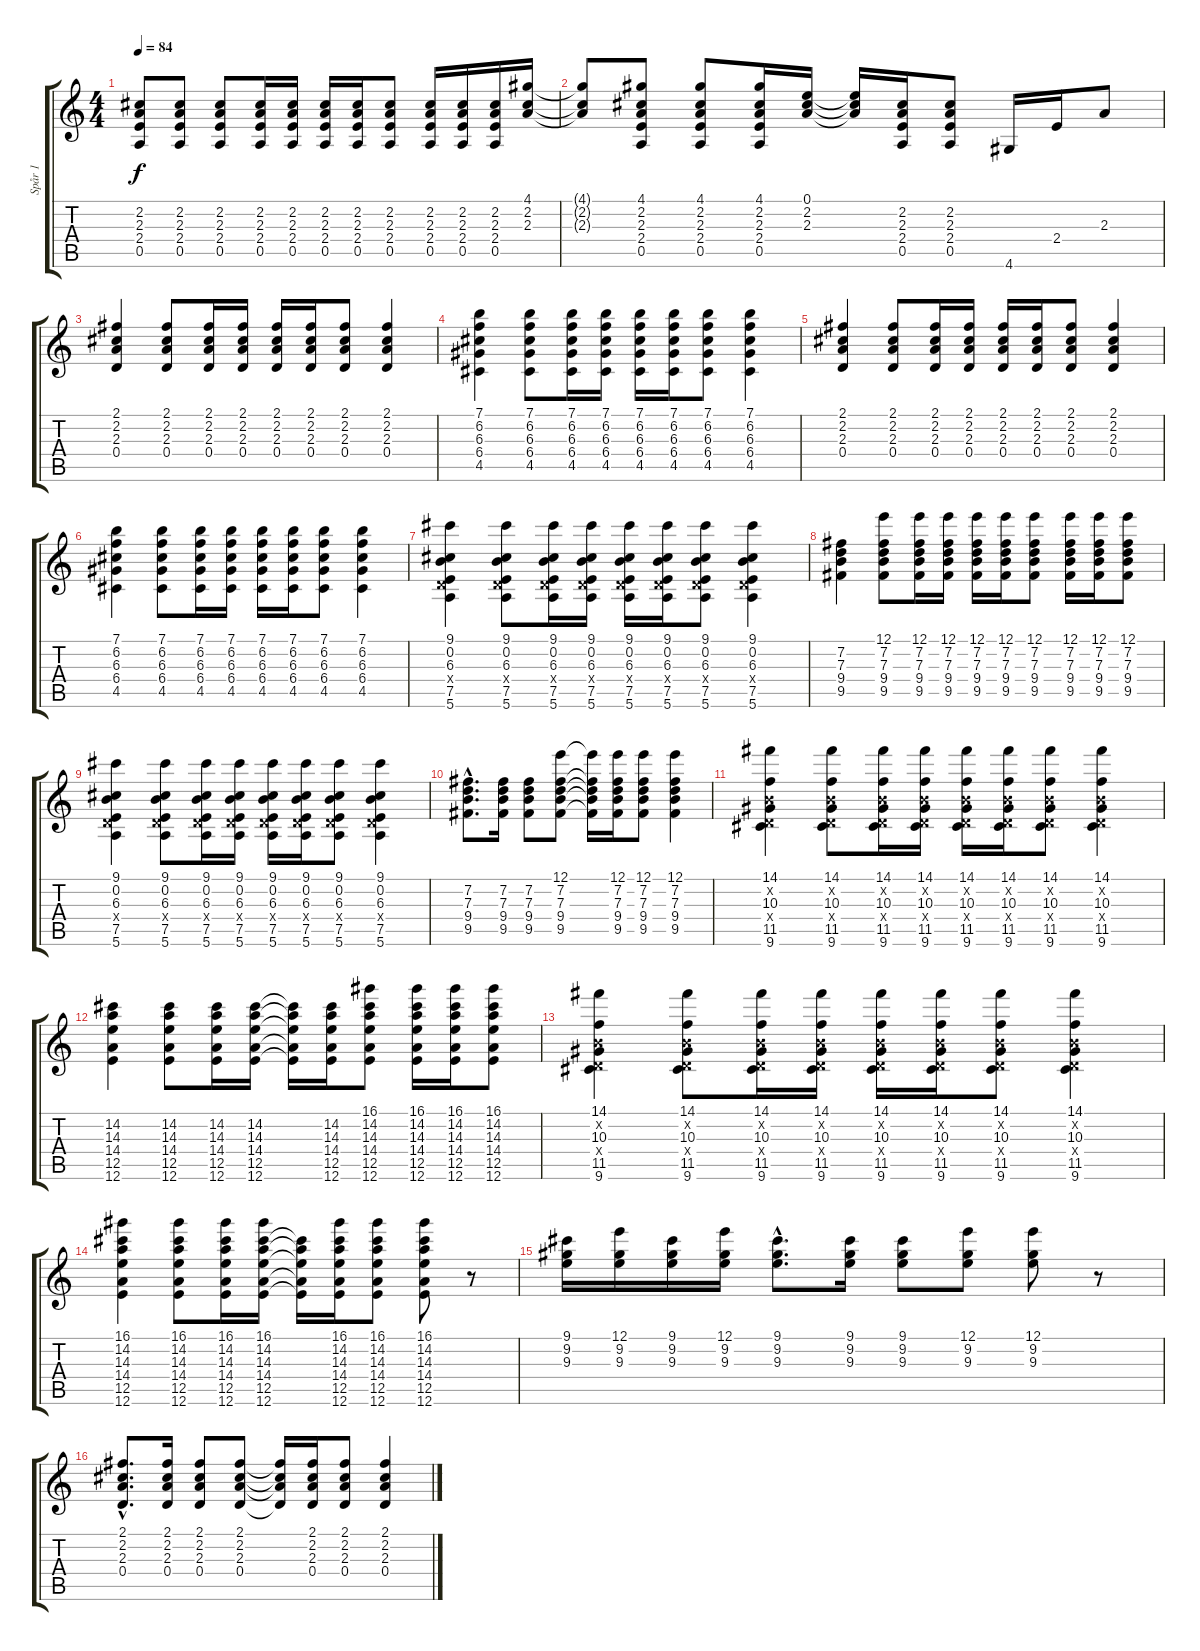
\track ("Spår 1" "Spår 1") {instrument electricguitarclean}
\staff {score tabs}
\tuning (E4 B3 G3 D3 A2 E2) {hide}
\ts (4 4)
\tempo 84
\clef g2
\ks c
(2.2 2.3 2.4 0.5).8{dy f} (2.2 2.3 2.4 0.5).8 (2.2 2.3 2.4 0.5).8 (2.2 2.3 2.4 0.5).16 (2.2 2.3 2.4 0.5).16 (2.2 2.3 2.4 0.5).16 (2.2 2.3 2.4 0.5).16 (2.2 2.3 2.4 0.5).8 (2.2 2.3 2.4 0.5).16 (2.2 2.3 2.4 0.5).16 (2.2 2.3 2.4 0.5).16 (4.1 2.2 2.3).16 |
(4.1{t} 2.2{t} 2.3{t}).8 (4.1 2.2 2.3 2.4 0.5).8 (4.1 2.2 2.3 2.4 0.5).8 (4.1 2.2 2.3 2.4 0.5).16 (0.1 2.2 2.3).16 (0.1{t} 2.2{t} 2.3{t}).16 (2.2 2.3 2.4 0.5).16 (2.2 2.3 2.4 0.5).8 4.6.16 2.4.16 2.3.8 |
(2.1 2.2 2.3 0.4).4 (2.1 2.2 2.3 0.4).8 (2.1 2.2 2.3 0.4).16 (2.1 2.2 2.3 0.4).16 (2.1 2.2 2.3 0.4).16 (2.1 2.2 2.3 0.4).16 (2.1 2.2 2.3 0.4).8 (2.1 2.2 2.3 0.4).4 |
(7.1 6.2 6.3 6.4 4.5).4 (7.1 6.2 6.3 6.4 4.5).8 (7.1 6.2 6.3 6.4 4.5).16 (7.1 6.2 6.3 6.4 4.5).16 (7.1 6.2 6.3 6.4 4.5).16 (7.1 6.2 6.3 6.4 4.5).16 (7.1 6.2 6.3 6.4 4.5).8 (7.1 6.2 6.3 6.4 4.5).4 |
(2.1 2.2 2.3 0.4).4 (2.1 2.2 2.3 0.4).8 (2.1 2.2 2.3 0.4).16 (2.1 2.2 2.3 0.4).16 (2.1 2.2 2.3 0.4).16 (2.1 2.2 2.3 0.4).16 (2.1 2.2 2.3 0.4).8 (2.1 2.2 2.3 0.4).4 |
(7.1 6.2 6.3 6.4 4.5).4 (7.1 6.2 6.3 6.4 4.5).8 (7.1 6.2 6.3 6.4 4.5).16 (7.1 6.2 6.3 6.4 4.5).16 (7.1 6.2 6.3 6.4 4.5).16 (7.1 6.2 6.3 6.4 4.5).16 (7.1 6.2 6.3 6.4 4.5).8 (7.1 6.2 6.3 6.4 4.5).4 |
(9.1 0.2 6.3 0.4{x} 7.5 5.6).4 (9.1 0.2 6.3 0.4{x} 7.5 5.6).8 (9.1 0.2 6.3 0.4{x} 7.5 5.6).16 (9.1 0.2 6.3 0.4{x} 7.5 5.6).16 (9.1 0.2 6.3 0.4{x} 7.5 5.6).16 (9.1 0.2 6.3 0.4{x} 7.5 5.6).16 (9.1 0.2 6.3 0.4{x} 7.5 5.6).8 (9.1 0.2 6.3 0.4{x} 7.5 5.6).4 |
(7.2 7.3 9.4 9.5).4 (12.1 7.2 7.3 9.4 9.5).8 (12.1 7.2 7.3 9.4 9.5).16 (12.1 7.2 7.3 9.4 9.5).16 (12.1 7.2 7.3 9.4 9.5).16 (12.1 7.2 7.3 9.4 9.5).16 (12.1 7.2 7.3 9.4 9.5).8 (12.1 7.2 7.3 9.4 9.5).16 (12.1 7.2 7.3 9.4 9.5).16 (12.1 7.2 7.3 9.4 9.5).8 |
(9.1 0.2 6.3 0.4{x} 7.5 5.6).4 (9.1 0.2 6.3 0.4{x} 7.5 5.6).8 (9.1 0.2 6.3 0.4{x} 7.5 5.6).16 (9.1 0.2 6.3 0.4{x} 7.5 5.6).16 (9.1 0.2 6.3 0.4{x} 7.5 5.6).16 (9.1 0.2 6.3 0.4{x} 7.5 5.6).16 (9.1 0.2 6.3 0.4{x} 7.5 5.6).8 (9.1 0.2 6.3 0.4{x} 7.5 5.6).4 |
(7.2{hac} 7.3{hac} 9.4{hac} 9.5{hac}).8{d} (7.2 7.3 9.4 9.5).16 (7.2 7.3 9.4 9.5).8 (12.1 7.2 7.3 9.4 9.5).8 (12.1{t} 7.2{t} 7.3{t} 9.4{t} 9.5{t}).16 (12.1 7.2 7.3 9.4 9.5).16 (12.1 7.2 7.3 9.4 9.5).8 (12.1 7.2 7.3 9.4 9.5).4 |
(14.1 0.2{x} 10.3 0.4{x} 11.5 9.6).4 (14.1 0.2{x} 10.3 0.4{x} 11.5 9.6).8 (14.1 0.2{x} 10.3 0.4{x} 11.5 9.6).16 (14.1 0.2{x} 10.3 0.4{x} 11.5 9.6).16 (14.1 0.2{x} 10.3 0.4{x} 11.5 9.6).16 (14.1 0.2{x} 10.3 0.4{x} 11.5 9.6).16 (14.1 0.2{x} 10.3 0.4{x} 11.5 9.6).8 (14.1 0.2{x} 10.3 0.4{x} 11.5 9.6).4 |
(14.2 14.3 14.4 12.5 12.6).4 (14.2 14.3 14.4 12.5 12.6).8 (14.2 14.3 14.4 12.5 12.6).16 (14.2 14.3 14.4 12.5 12.6).16 (14.2{t} 14.3{t} 14.4{t} 12.5{t} 12.6{t}).16 (14.2 14.3 14.4 12.5 12.6).16 (16.1 14.2 14.3 14.4 12.5 12.6).8 (16.1 14.2 14.3 14.4 12.5 12.6).16 (16.1 14.2 14.3 14.4 12.5 12.6).16 (16.1 14.2 14.3 14.4 12.5 12.6).8 |
(14.1 0.2{x} 10.3 0.4{x} 11.5 9.6).4 (14.1 0.2{x} 10.3 0.4{x} 11.5 9.6).8 (14.1 0.2{x} 10.3 0.4{x} 11.5 9.6).16 (14.1 0.2{x} 10.3 0.4{x} 11.5 9.6).16 (14.1 0.2{x} 10.3 0.4{x} 11.5 9.6).16 (14.1 0.2{x} 10.3 0.4{x} 11.5 9.6).16 (14.1 0.2{x} 10.3 0.4{x} 11.5 9.6).8 (14.1 0.2{x} 10.3 0.4{x} 11.5 9.6).4 |
(16.1 14.2 14.3 14.4 12.5 12.6).4 (16.1 14.2 14.3 14.4 12.5 12.6).8 (16.1 14.2 14.3 14.4 12.5 12.6).16 (16.1 14.2 14.3 14.4 12.5 12.6).16 (14.2{t} 14.3{t} 14.4{t} 12.5{t} 12.6{t}).16 (16.1 14.2 14.3 14.4 12.5 12.6).16 (16.1 14.2 14.3 14.4 12.5 12.6).8 (16.1 14.2 14.3 14.4 12.5 12.6).8 r.8 |
(9.1 9.2 9.3).16 (12.1 9.2 9.3).16 (9.1 9.2 9.3).16 (12.1 9.2 9.3).16 (9.1{hac} 9.2{hac} 9.3{hac}).8{d} (9.1 9.2 9.3).16 (9.1 9.2 9.3).8 (12.1 9.2 9.3).8 (12.1 9.2 9.3).8 r.8 |
(2.1{hac} 2.2{hac} 2.3{hac} 0.4{hac}).8{d} (2.1 2.2 2.3 0.4).16 (2.1 2.2 2.3 0.4).8 (2.1 2.2 2.3 0.4).8 (2.1{t} 2.2{t} 2.3{t} 0.4{t}).16 (2.1 2.2 2.3 0.4).16 (2.1 2.2 2.3 0.4).8 (2.1 2.2 2.3 0.4).4
